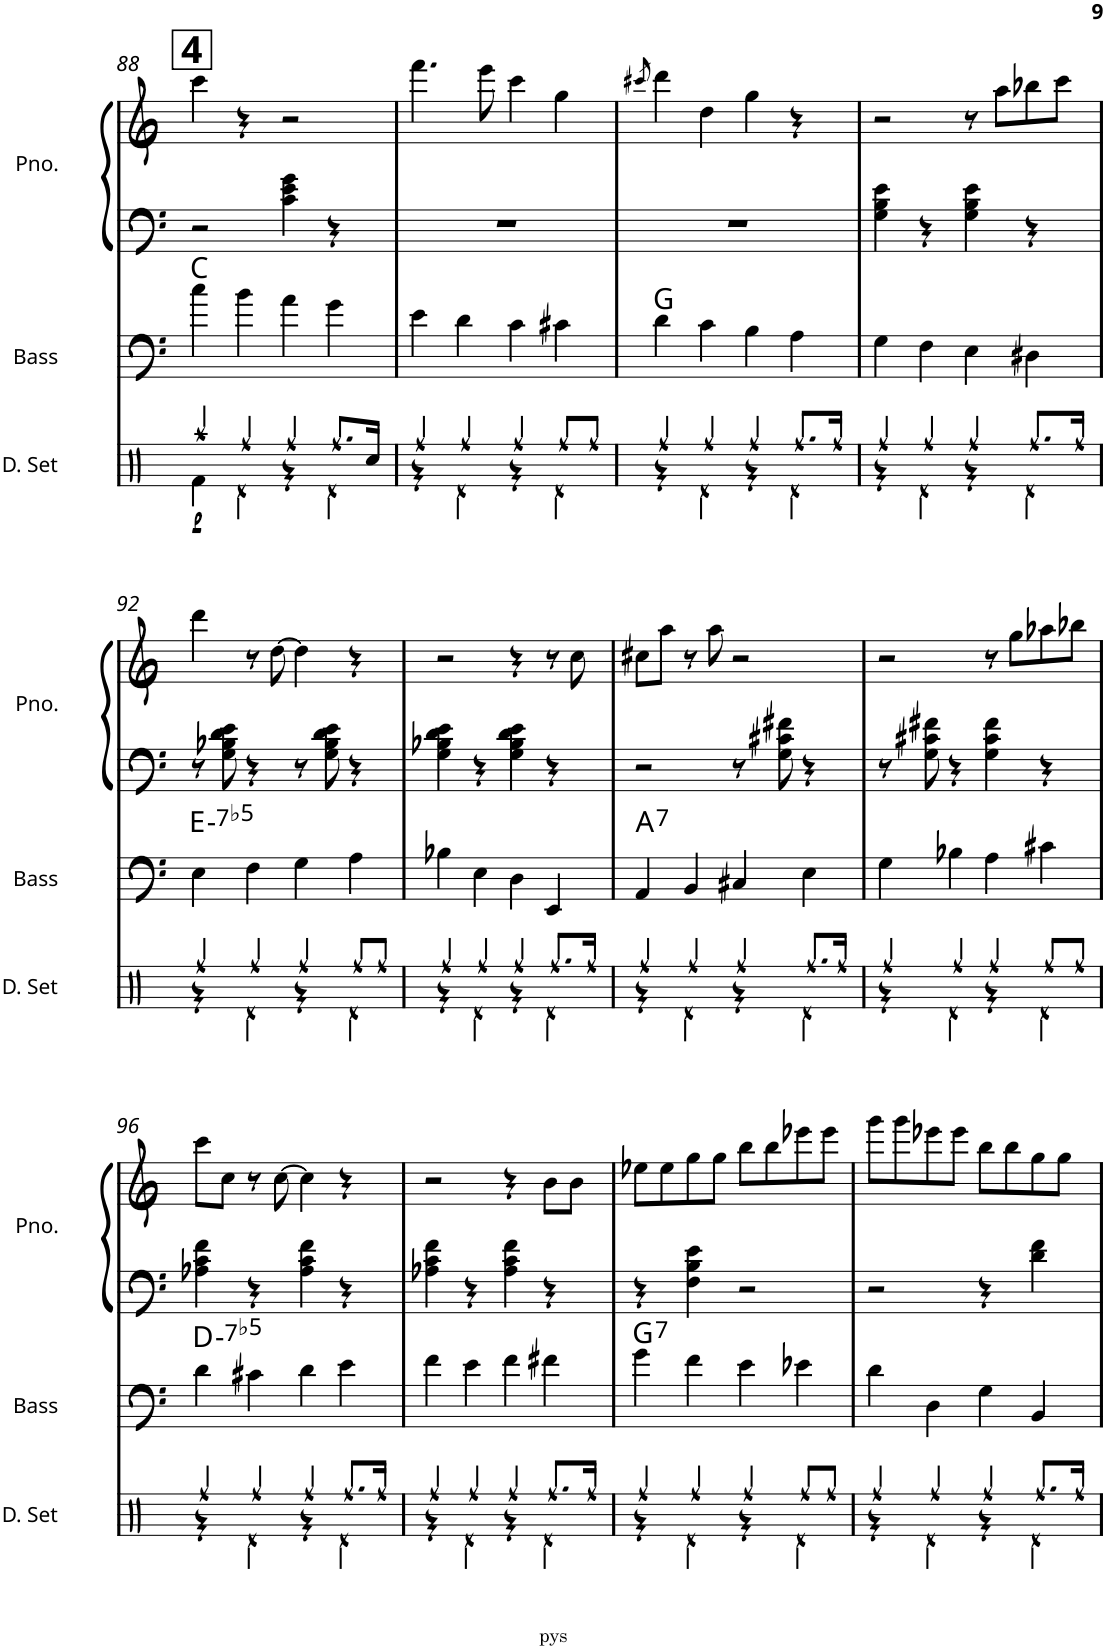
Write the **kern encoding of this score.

**kern	**dynam	**kern	**harte	**kern	**kern
*part3	*part3	*part2	*part2	*part1	*part1
*staff4	*staff4	*staff3	*	*staff2	*staff1
*I"Drumset	*	*I"Acoustic Bass	*	*I"Piano	*
*I'D. Set	*	*I'Bass	*	*I'Pno.	*
!!LO:PB:g=z
*clefX	*	*clefF4	*	*clefF4	*clefG2
*	*	*Trd7c12	*	*	*
*k[]	*	*k[]	*	*k[]	*k[]
*M4/4	*	*M4/4	*	*M4/4	*M4/4
!!LO:REH:place=s1:a:B:cj:fs=18:t=4
=88	=88	=88	=88	=88	=88
*^	*	*	*	*	*
!	!	!LO:DY:b	!	!	!	!
4Raa/	4Rf\	p	4cc\	C:maj	2r	4ccc\
4Rff/	4Rd\	.	4b\	.	.	4r
4Rff/	4r	.	4a\	.	4c\ 4e\ 4g\	2r
8.Rff/L	4Rd\	.	4g\	.	4r	.
16Rcc/Jk	.	.	.	.	.	.
=89	=89	=89	=89	=89	=89	=89
4Rff/	4r	.	4e\	.	1r	4.fff\
4Rff/	4Rd\	.	4d\	.	.	.
.	.	.	.	.	.	8eee\
4Rff/	4r	.	4c\	.	.	4ccc\
8Rff/L	4Rd\	.	4c#X\	.	.	4gg\
8Rff/J	.	.	.	.	.	.
=90	=90	=90	=90	=90	=90	=90
.	.	.	.	.	.	8qccc#X/
4Rff/	4r	.	4d\	G:maj	1r	4ddd\
4Rff/	4Rd\	.	4c\	.	.	4dd\
4Rff/	4r	.	4B\	.	.	4gg\
8.Rff/L	4Rd\	.	4A\	.	.	4r
16Rff/Jk	.	.	.	.	.	.
=91	=91	=91	=91	=91	=91	=91
4Rff/	4r	.	4G\	.	4G\ 4B\ 4e\	2r
4Rff/	4Rd\	.	4F\	.	4r	.
4Rff/	4r	.	4E\	.	4G\ 4B\ 4e\	8r
.	.	.	.	.	.	8aa\L
8.Rff/L	4Rd\	.	4D#X\	.	4r	8bb-X\
.	.	.	.	.	.	8ccc\J
16Rff/Jk	.	.	.	.	.	.
!!LO:LB:g=z
=92	=92	=92	=92	=92	=92	=92
!	!	!	!	!LO:H:kt=-7b5	!	!
4Rff/	4r	.	4E\	E:hdim7	8r	4ddd\
.	.	.	.	.	8G\ 8B-X\ 8d\ 8e\	.
4Rff/	4Rd\	.	4F\	.	4r	8r
.	.	.	.	.	.	[8dd\
4Rff/	4r	.	4G\	.	8r	4dd\]
.	.	.	.	.	8G\ 8B-\ 8d\ 8e\	.
8Rff/L	4Rd\	.	4A\	.	4r	4r
8Rff/J	.	.	.	.	.	.
=93	=93	=93	=93	=93	=93	=93
4Rff/	4r	.	4B-X\	.	4G\ 4B-X\ 4d\ 4e\	2r
4Rff/	4Rd\	.	4E\	.	4r	.
4Rff/	4r	.	4D\	.	4G\ 4B-\ 4d\ 4e\	4r
8.Rff/L	4Rd\	.	4EE/	.	4r	8r
.	.	.	.	.	.	8cc\
16Rff/Jk	.	.	.	.	.	.
=94	=94	=94	=94	=94	=94	=94
!	!	!	!	!LO:H:kt=7	!	!
4Rff/	4r	.	4AA/	A:7	2r	8cc#X\L
.	.	.	.	.	.	8aa\J
4Rff/	4Rd\	.	4BB/	.	.	8r
.	.	.	.	.	.	8aa\
4Rff/	4r	.	4C#X/	.	8r	2r
.	.	.	.	.	8G\ 8c#X\ 8f#X\	.
8.Rff/L	4Rd\	.	4E\	.	4r	.
16Rff/Jk	.	.	.	.	.	.
=95	=95	=95	=95	=95	=95	=95
4Rff/	4r	.	4G\	.	8r	2r
.	.	.	.	.	8G\ 8c#X\ 8f#X\	.
4Rff/	4Rd\	.	4B-X\	.	4r	.
4Rff/	4r	.	4A\	.	4G\ 4c#\ 4f#\	8r
.	.	.	.	.	.	8gg\L
8Rff/L	4Rd\	.	4c#X\	.	4r	8aa-X\
8Rff/J	.	.	.	.	.	8bb-X\J
!!LO:LB:g=z
=96	=96	=96	=96	=96	=96	=96
!	!	!	!	!LO:H:kt=-7b5	!	!
4Rff/	4r	.	4d\	D:hdim7	4A-X\ 4c\ 4f\	8ccc\L
.	.	.	.	.	.	8cc\J
4Rff/	4Rd\	.	4c#X\	.	4r	8r
.	.	.	.	.	.	[8cc\
4Rff/	4r	.	4d\	.	4A-\ 4c\ 4f\	4cc\]
8.Rff/L	4Rd\	.	4e\	.	4r	4r
16Rff/Jk	.	.	.	.	.	.
=97	=97	=97	=97	=97	=97	=97
4Rff/	4r	.	4f\	.	4A-X\ 4c\ 4f\	2r
4Rff/	4Rd\	.	4e\	.	4r	.
4Rff/	4r	.	4f\	.	4A-\ 4c\ 4f\	4r
8.Rff/L	4Rd\	.	4f#X\	.	4r	8b\L
.	.	.	.	.	.	8b\J
16Rff/Jk	.	.	.	.	.	.
=98	=98	=98	=98	=98	=98	=98
!	!	!	!	!LO:H:kt=7	!	!
4Rff/	4r	.	4g\	G:7	4r	8ee-X\L
.	.	.	.	.	.	8ee-\
4Rff/	4Rd\	.	4f\	.	4F\ 4B\ 4e\	8gg\
.	.	.	.	.	.	8gg\J
4Rff/	4r	.	4e\	.	2r	8bb\L
.	.	.	.	.	.	8bb\
8Rff/L	4Rd\	.	4e-X\	.	.	8eee-X\
8Rff/J	.	.	.	.	.	8eee-\J
=99	=99	=99	=99	=99	=99	=99
4Rff/	4r	.	4d\	.	2r	8ggg\L
.	.	.	.	.	.	8ggg\
4Rff/	4Rd\	.	4D\	.	.	8eee-X\
.	.	.	.	.	.	8eee-\J
4Rff/	4r	.	4G\	.	4r	8bb\L
.	.	.	.	.	.	8bb\
8.Rff/L	4Rd\	.	4BB/	.	4d\ 4f\	8gg\
.	.	.	.	.	.	8gg\J
16Rff/Jk	.	.	.	.	.	.
*v	*v	*	*	*	*	*
=	=	=	=	=	=
*-	*-	*-	*-	*-	*-
